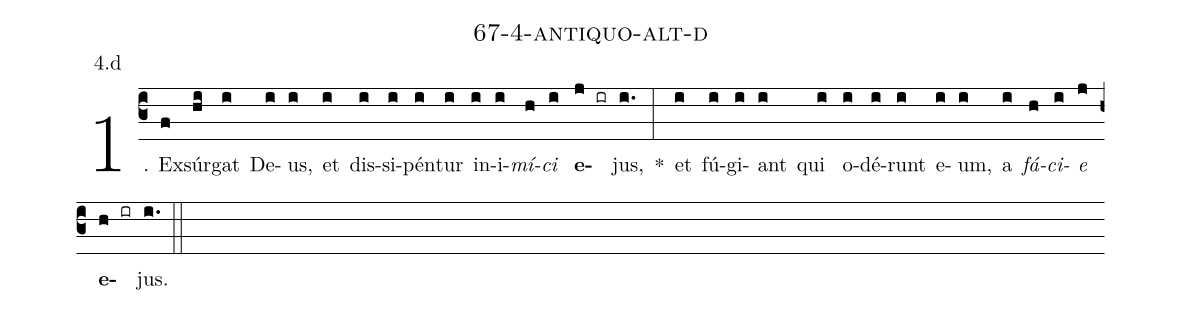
name: 67-4-antiquo-alt-d;
annotation: 4.d;
%%
(c3)1. Ex(f)súr(hi)gat(i) De(i)us,(i) et(i) dis(i)si(i)pén(i)tur(i) in(i)i(i)<i>mí</i>(h)<i>ci</i>(i) <b>e</b>(j ir)jus,(i.) *(:) et(i) fú(i)gi(i)ant(i) qui(i) o(i)dé(i)runt(i) e(i)um,(i) a(i) <i>fá</i>(h)<i>ci</i>(i)<i>e</i>(j) <b>e</b>(h ir)jus.(i.) (::)
